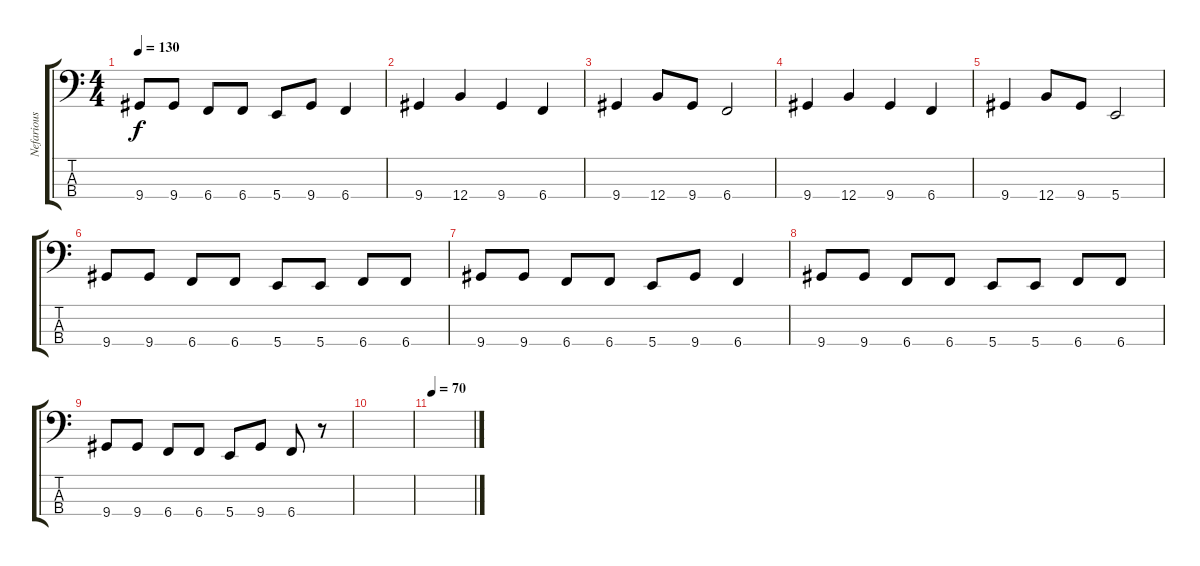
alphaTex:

\track ("Nefarious" "Nefarious") {instrument electricbasspick}
\staff {score tabs}
\tuning (D2 A1 E1 B0) {hide}
\ts (4 4)
\tempo 130
\clef f4
\ks c
9.4.8{dy f} 9.4.8 6.4.8 6.4.8 5.4.8 9.4.8 6.4.4 |
9.4.4 12.4.4 9.4.4 6.4.4 |
9.4.4 12.4.8 9.4.8 6.4.2 |
9.4.4 12.4.4 9.4.4 6.4.4 |
9.4.4 12.4.8 9.4.8 5.4.2 |
9.4.8 9.4.8 6.4.8 6.4.8 5.4.8 5.4.8 6.4.8 6.4.8 |
9.4.8 9.4.8 6.4.8 6.4.8 5.4.8 9.4.8 6.4.4 |
9.4.8 9.4.8 6.4.8 6.4.8 5.4.8 5.4.8 6.4.8 6.4.8 |
9.4.8 9.4.8 6.4.8 6.4.8 5.4.8 9.4.8 6.4.8 r.8 |
|
\tempo 70
